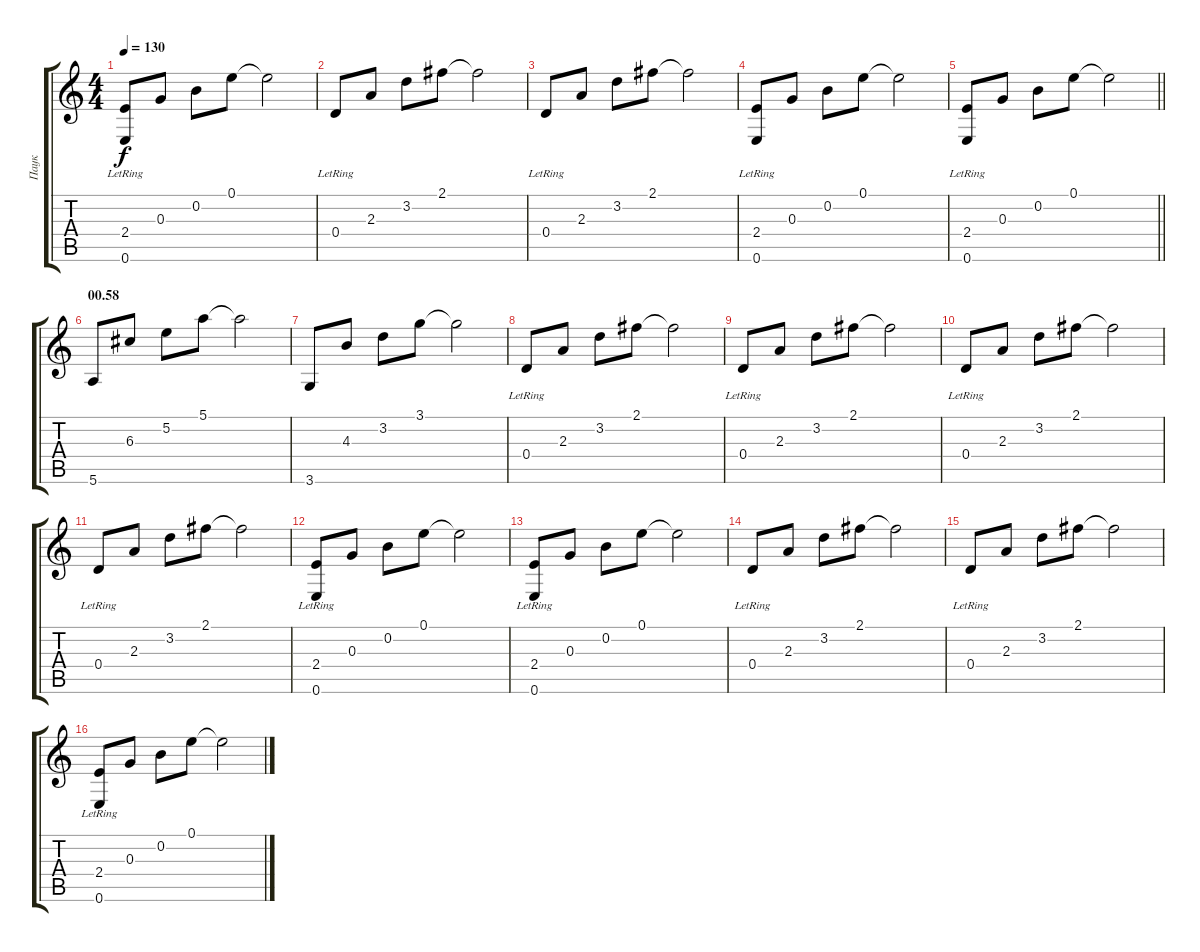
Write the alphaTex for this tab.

\track ("Паук" "Паук") {instrument acousticguitarsteel}
\staff {score tabs}
\tuning (E4 B3 G3 D3 A2 E2) {hide}
\ts (4 4)
\tempo 130
\clef g2
\ks c
(2.4{lr} 0.6{lr}).8{dy f} 0.3.8 0.2.8 0.1.8 0.1{t}.2 |
0.4{lr}.8 2.3.8 3.2.8 2.1.8 2.1{t}.2 |
0.4{lr}.8 2.3.8 3.2.8 2.1.8 2.1{t}.2 |
(2.4{lr} 0.6{lr}).8 0.3.8 0.2.8 0.1.8 0.1{t}.2 |
\barLineRight lightlight
(2.4{lr} 0.6{lr}).8 0.3.8 0.2.8 0.1.8 0.1{t}.2 |
\section ("" "00.58")
5.6.8 6.3.8 5.2.8 5.1.8 5.1{t}.2 |
3.6.8 4.3.8 3.2.8 3.1.8 3.1{t}.2 |
0.4{lr}.8 2.3.8 3.2.8 2.1.8 2.1{t}.2 |
0.4{lr}.8 2.3.8 3.2.8 2.1.8 2.1{t}.2 |
0.4{lr}.8 2.3.8 3.2.8 2.1.8 2.1{t}.2 |
0.4{lr}.8 2.3.8 3.2.8 2.1.8 2.1{t}.2 |
(2.4{lr} 0.6{lr}).8 0.3.8 0.2.8 0.1.8 0.1{t}.2 |
(2.4{lr} 0.6{lr}).8 0.3.8 0.2.8 0.1.8 0.1{t}.2 |
0.4{lr}.8 2.3.8 3.2.8 2.1.8 2.1{t}.2 |
0.4{lr}.8 2.3.8 3.2.8 2.1.8 2.1{t}.2 |
(2.4{lr} 0.6{lr}).8 0.3.8 0.2.8 0.1.8 0.1{t}.2
